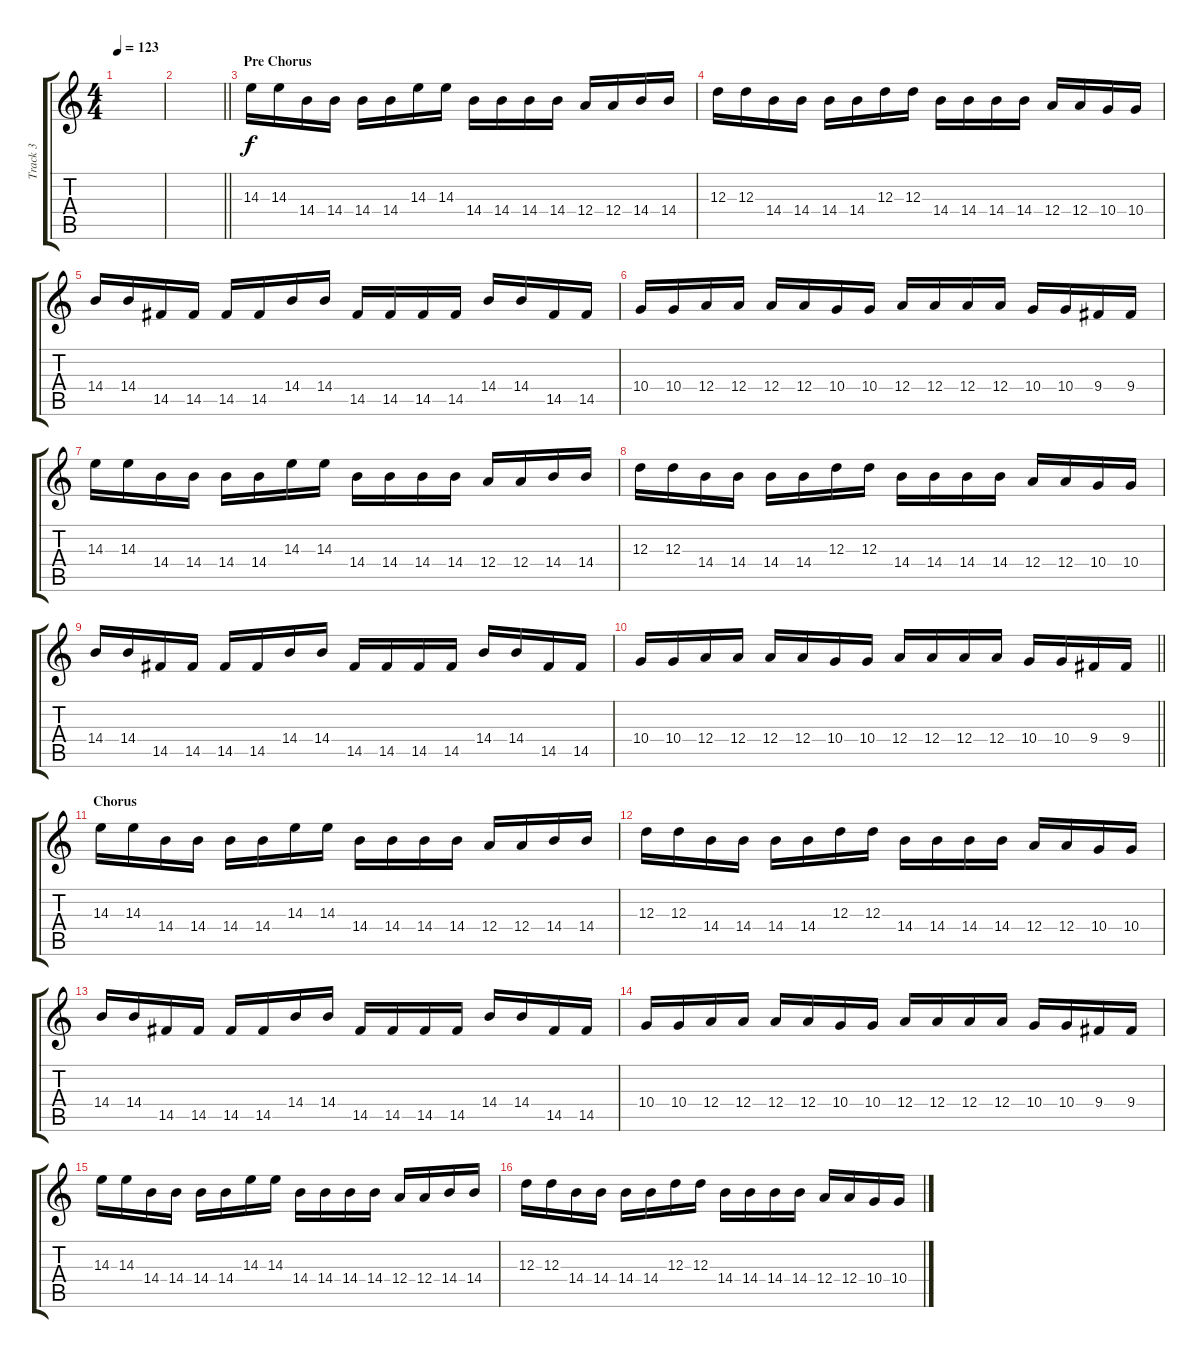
\track ("Track 3" "Track 3") {instrument distortionguitar}
\staff {score tabs}
\tuning (B3 Gb3 D3 A2 E2 B1) {hide}
\ts (4 4)
\tempo 123
\clef g2
\ks c
|
\barLineRight lightlight
|
\section ("" "Pre Chorus")
14.3.16 14.3.16 14.4.16 14.4.16 14.4.16 14.4.16 14.3.16 14.3.16 14.4.16 14.4.16 14.4.16 14.4.16 12.4.16 12.4.16 14.4.16 14.4.16 |
12.3.16 12.3.16 14.4.16 14.4.16 14.4.16 14.4.16 12.3.16 12.3.16 14.4.16 14.4.16 14.4.16 14.4.16 12.4.16 12.4.16 10.4.16 10.4.16 |
14.4.16 14.4.16 14.5.16 14.5.16 14.5.16 14.5.16 14.4.16 14.4.16 14.5.16 14.5.16 14.5.16 14.5.16 14.4.16 14.4.16 14.5.16 14.5.16 |
10.4.16 10.4.16 12.4.16 12.4.16 12.4.16 12.4.16 10.4.16 10.4.16 12.4.16 12.4.16 12.4.16 12.4.16 10.4.16 10.4.16 9.4.16 9.4.16 |
14.3.16 14.3.16 14.4.16 14.4.16 14.4.16 14.4.16 14.3.16 14.3.16 14.4.16 14.4.16 14.4.16 14.4.16 12.4.16 12.4.16 14.4.16 14.4.16 |
12.3.16 12.3.16 14.4.16 14.4.16 14.4.16 14.4.16 12.3.16 12.3.16 14.4.16 14.4.16 14.4.16 14.4.16 12.4.16 12.4.16 10.4.16 10.4.16 |
14.4.16 14.4.16 14.5.16 14.5.16 14.5.16 14.5.16 14.4.16 14.4.16 14.5.16 14.5.16 14.5.16 14.5.16 14.4.16 14.4.16 14.5.16 14.5.16 |
\barLineRight lightlight
10.4.16 10.4.16 12.4.16 12.4.16 12.4.16 12.4.16 10.4.16 10.4.16 12.4.16 12.4.16 12.4.16 12.4.16 10.4.16 10.4.16 9.4.16 9.4.16 |
\section ("" "Chorus")
14.3.16 14.3.16 14.4.16 14.4.16 14.4.16 14.4.16 14.3.16 14.3.16 14.4.16 14.4.16 14.4.16 14.4.16 12.4.16 12.4.16 14.4.16 14.4.16 |
12.3.16 12.3.16 14.4.16 14.4.16 14.4.16 14.4.16 12.3.16 12.3.16 14.4.16 14.4.16 14.4.16 14.4.16 12.4.16 12.4.16 10.4.16 10.4.16 |
14.4.16 14.4.16 14.5.16 14.5.16 14.5.16 14.5.16 14.4.16 14.4.16 14.5.16 14.5.16 14.5.16 14.5.16 14.4.16 14.4.16 14.5.16 14.5.16 |
10.4.16 10.4.16 12.4.16 12.4.16 12.4.16 12.4.16 10.4.16 10.4.16 12.4.16 12.4.16 12.4.16 12.4.16 10.4.16 10.4.16 9.4.16 9.4.16 |
14.3.16 14.3.16 14.4.16 14.4.16 14.4.16 14.4.16 14.3.16 14.3.16 14.4.16 14.4.16 14.4.16 14.4.16 12.4.16 12.4.16 14.4.16 14.4.16 |
12.3.16 12.3.16 14.4.16 14.4.16 14.4.16 14.4.16 12.3.16 12.3.16 14.4.16 14.4.16 14.4.16 14.4.16 12.4.16 12.4.16 10.4.16 10.4.16
